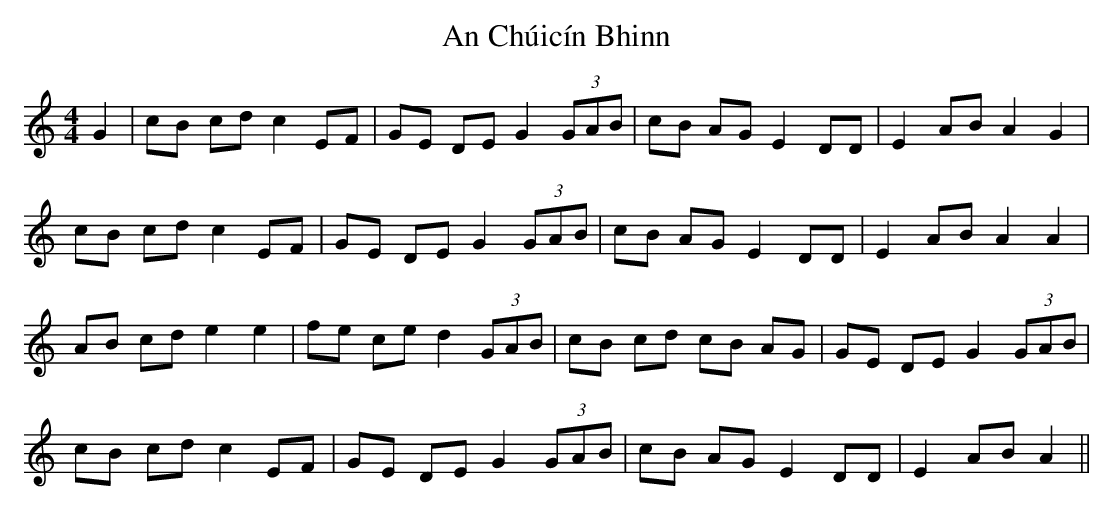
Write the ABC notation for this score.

X:1
T: An Chúicín Bhinn
M: 4/4
L: 1/8
K: Cmaj
G2|cB cd c2 EF|GE DE G2 (3GAB|cB AG E2 DD|E2 AB A2 G2|
cB cd c2 EF|GE DE G2 (3GAB|cB AG E2 DD|E2 AB A2 A2|
AB cd e2 e2|fe ce d2 (3GAB|cB cd cB AG|GE DE G2 (3GAB|
cB cd c2 EF|GE DE G2 (3GAB|cB AG E2 DD|E2 AB A2||
